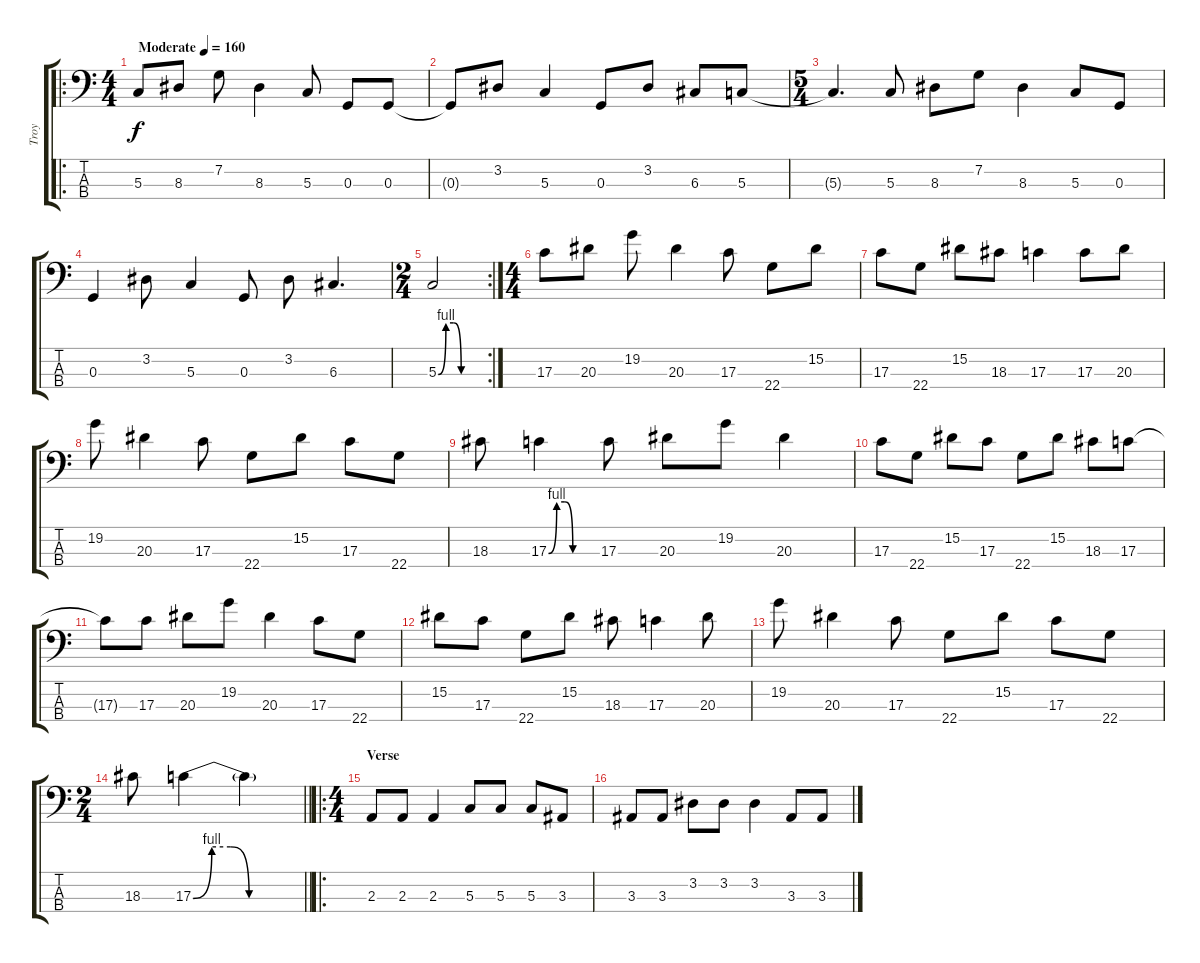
\track ("Troy" "Troy") {instrument electricbasspick}
\staff {score tabs}
\tuning (F2 C2 G1 A0) {hide}
\ro
\ts (4 4)
\tempo (160 "Moderate")
\clef f4
\ks c
5.3.8{dy f instrument electricbasspick} 8.3.8 7.2.8 8.3.4 5.3.8 0.3.8 0.3.8 |
0.3{t}.8 3.2.8 5.3.4 0.3.8 3.2.8 6.3.8 5.3.8 |
\ts (5 4)
5.3{t}.4{d} 5.3.8 8.3.8 7.2.8 8.3.4 5.3.8 0.3.8 |
0.3.4 3.2.8 5.3.4 0.3.8 3.2.8 6.3.4{d} |
\rc 2
\ts (2 4)
5.3{be (custom 0 0 10 4 20 4 30 0 60 0)}.2 |
\ts (4 4)
17.3.8 20.3.8 19.2.8 20.3.4 17.3.8 22.4.8 15.2.8 |
17.3.8 22.4.8 15.2.8 18.3.8 17.3.4 17.3.8 20.3.8 |
19.2.8 20.3.4 17.3.8 22.4.8 15.2.8 17.3.8 22.4.8 |
18.3.8 17.3{be (custom 0 0 10 4 20 4 30 0 60 0)}.4 17.3.8 20.3.8 19.2.8 20.3.4 |
17.3.8 22.4.8 15.2.8 17.3.8 22.4.8 15.2.8 18.3.8 17.3.8 |
17.3{t}.8 17.3.8 20.3.8 19.2.8 20.3.4 17.3.8 22.4.8 |
15.2.8 17.3.8 22.4.8 15.2.8 18.3.8 17.3.4 20.3.8 |
19.2.8 20.3.4 17.3.8 22.4.8 15.2.8 17.3.8 22.4.8 |
\ts (2 4)
\barLineRight lightlight
18.3.8 17.3{be (custom 0 0 10 4 20 4 30 0 60 0)}.4 17.3{t}.4 |
\ro
\ts (4 4)
\section ("" "Verse")
2.3.8 2.3.8 2.3.4 5.3.8 5.3.8 5.3.8 3.3.8 |
3.3.8 3.3.8 3.2.8 3.2.8 3.2.4 3.3.8 3.3.8
